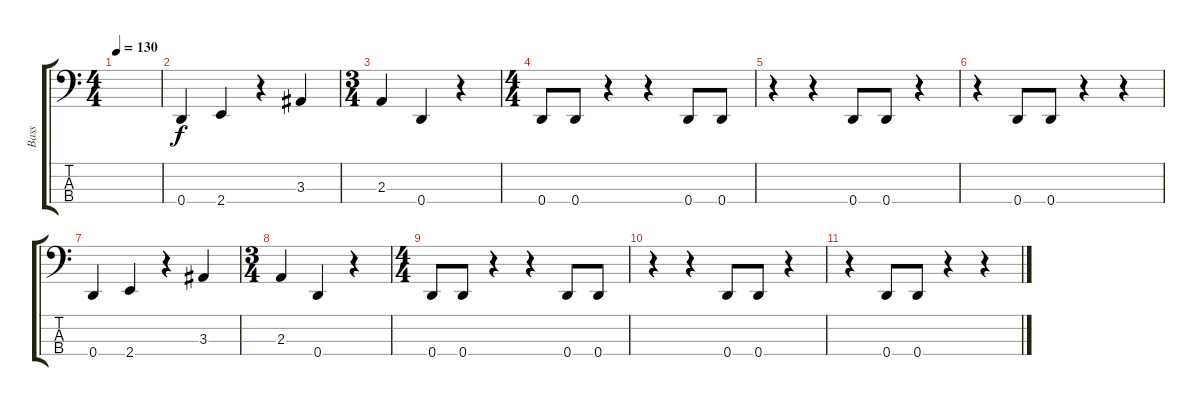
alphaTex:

\track ("Bass" "Bass") {instrument acousticguitarnylon}
\staff {score tabs}
\tuning (F2 C2 G1 D1) {hide}
\ts (4 4)
\tempo 130
\clef f4
\ks c
|
0.4.4 2.4.4 r.4 3.3.4 |
\ts (3 4)
2.3.4 0.4.4 r.4 |
\ts (4 4)
0.4.8 0.4.8 r.4 r.4 0.4.8 0.4.8 |
r.4 r.4 0.4.8 0.4.8 r.4 |
r.4 0.4.8 0.4.8 r.4 r.4 |
0.4.4 2.4.4 r.4 3.3.4 |
\ts (3 4)
2.3.4 0.4.4 r.4 |
\ts (4 4)
0.4.8 0.4.8 r.4 r.4 0.4.8 0.4.8 |
r.4 r.4 0.4.8 0.4.8 r.4 |
r.4 0.4.8 0.4.8 r.4 r.4
